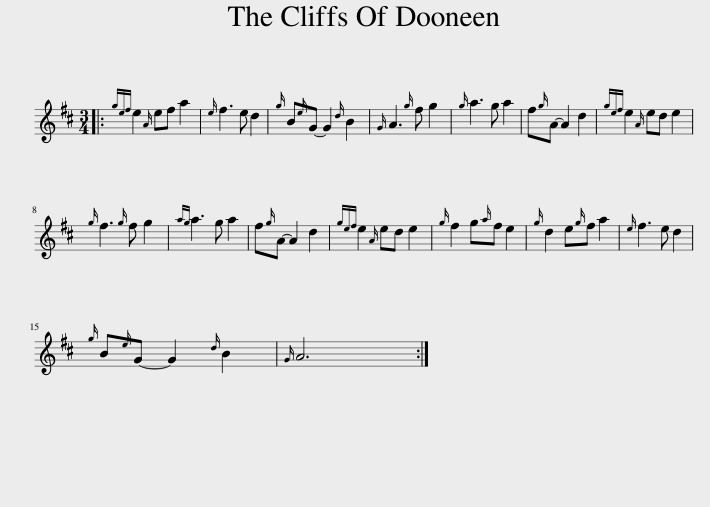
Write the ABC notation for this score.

X:1
L:1/8
M:3/4
I:linebreak $
K:D
V:1 treble
V:1
|:{gef} e2{A} ef a2 |{e} f3 e d2 |{g} B{e}G- G2{d} B2 |{G} A3{g} f g2 |{g} a3 g a2 | %5
 f{g}A- A2 d2 |{gef} e2{A} ed e2 |${g} f3{g} f g2 |{ag} a3 g a2 | f{g}A- A2 d2 | %10
{gef} e2{A} ed e2 |{g} f2 g{a}f e2 |{g} d2 e{g}f a2 |{e} f3 e d2 |${g} B{e}G- G2{d} B2 | %15
{G} A6 :| %16
